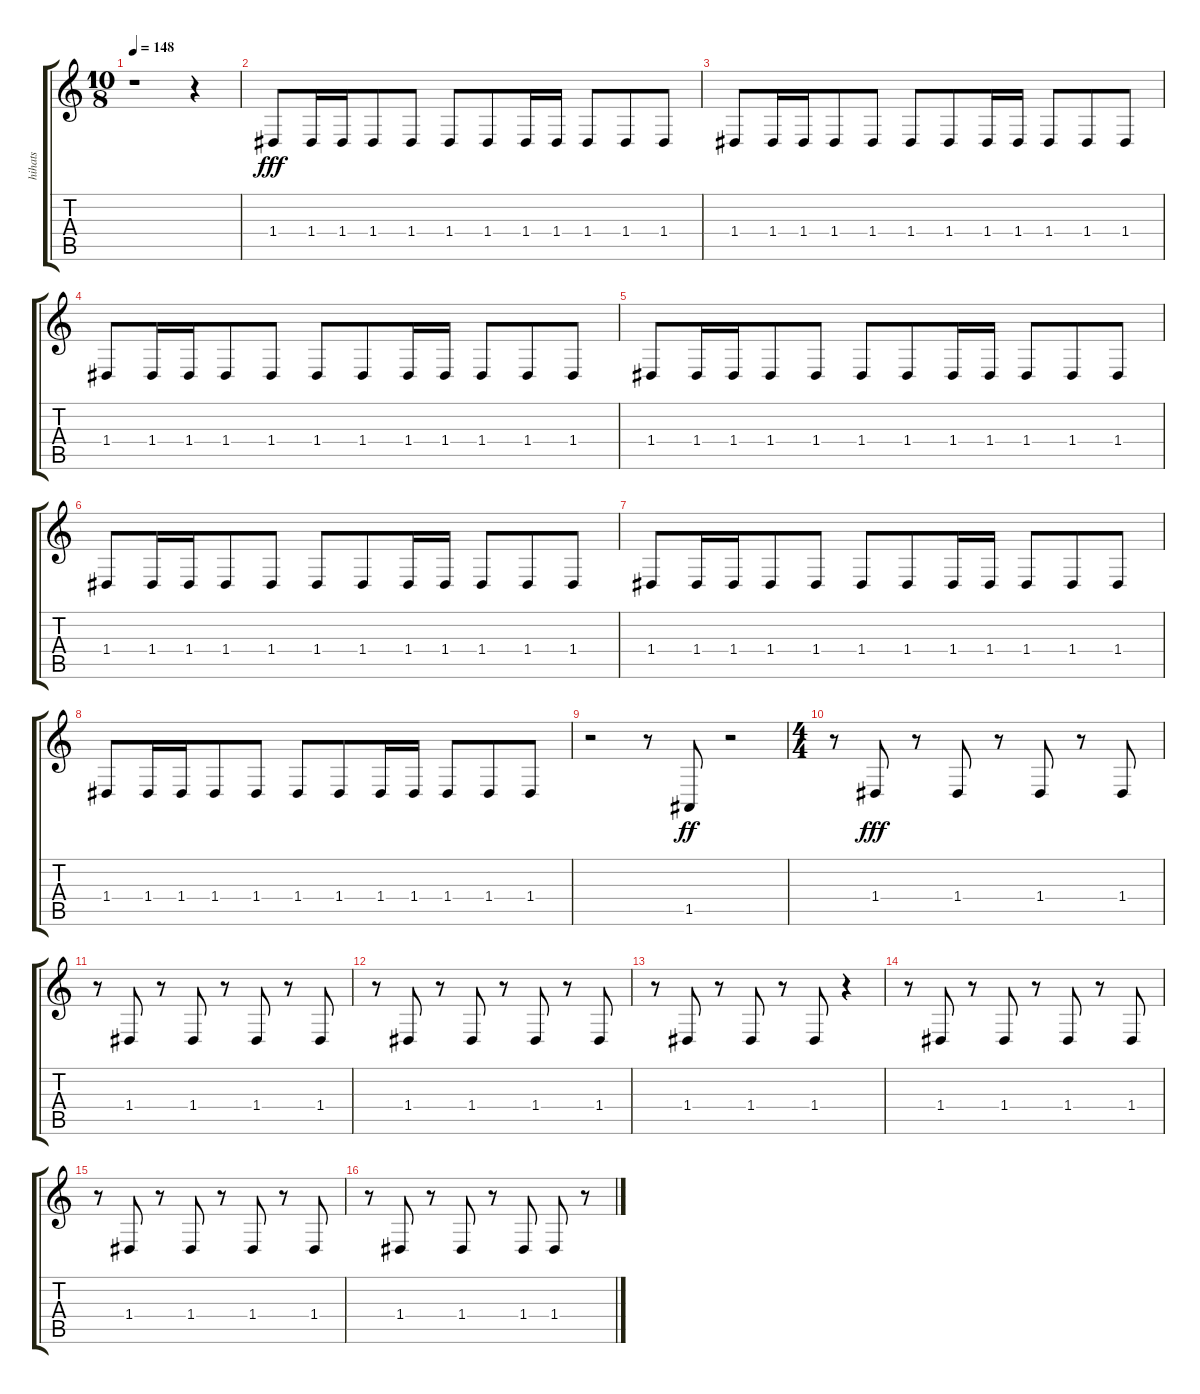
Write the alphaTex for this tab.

\track ("hihats" "hihats") {instrument acousticgrandpiano}
\staff {score tabs}
\tuning (E4 B3 G3 D3 A2 E2) {hide}
\ts (10 8)
\tempo 148
\clef g2
\ks c
r.1{dy fff} r.4 |
1.4.8 1.4.16 1.4.16 1.4.8 1.4.8 1.4.8 1.4.8 1.4.16 1.4.16 1.4.8 1.4.8 1.4.8 |
1.4.8 1.4.16 1.4.16 1.4.8 1.4.8 1.4.8 1.4.8 1.4.16 1.4.16 1.4.8 1.4.8 1.4.8 |
1.4.8 1.4.16 1.4.16 1.4.8 1.4.8 1.4.8 1.4.8 1.4.16 1.4.16 1.4.8 1.4.8 1.4.8 |
1.4.8 1.4.16 1.4.16 1.4.8 1.4.8 1.4.8 1.4.8 1.4.16 1.4.16 1.4.8 1.4.8 1.4.8 |
1.4.8 1.4.16 1.4.16 1.4.8 1.4.8 1.4.8 1.4.8 1.4.16 1.4.16 1.4.8 1.4.8 1.4.8 |
1.4.8 1.4.16 1.4.16 1.4.8 1.4.8 1.4.8 1.4.8 1.4.16 1.4.16 1.4.8 1.4.8 1.4.8 |
1.4.8 1.4.16 1.4.16 1.4.8 1.4.8 1.4.8 1.4.8 1.4.16 1.4.16 1.4.8 1.4.8 1.4.8 |
r.2 r.8 1.5.8{dy ff} r.2 |
\ts (4 4)
r.8 1.4.8{dy fff} r.8 1.4.8 r.8 1.4.8 r.8 1.4.8 |
r.8 1.4.8 r.8 1.4.8 r.8 1.4.8 r.8 1.4.8 |
r.8 1.4.8 r.8 1.4.8 r.8 1.4.8 r.8 1.4.8 |
r.8 1.4.8 r.8 1.4.8 r.8 1.4.8 r.4 |
r.8 1.4.8 r.8 1.4.8 r.8 1.4.8 r.8 1.4.8 |
r.8 1.4.8 r.8 1.4.8 r.8 1.4.8 r.8 1.4.8 |
r.8 1.4.8 r.8 1.4.8 r.8 1.4.8 1.4.8 r.8
